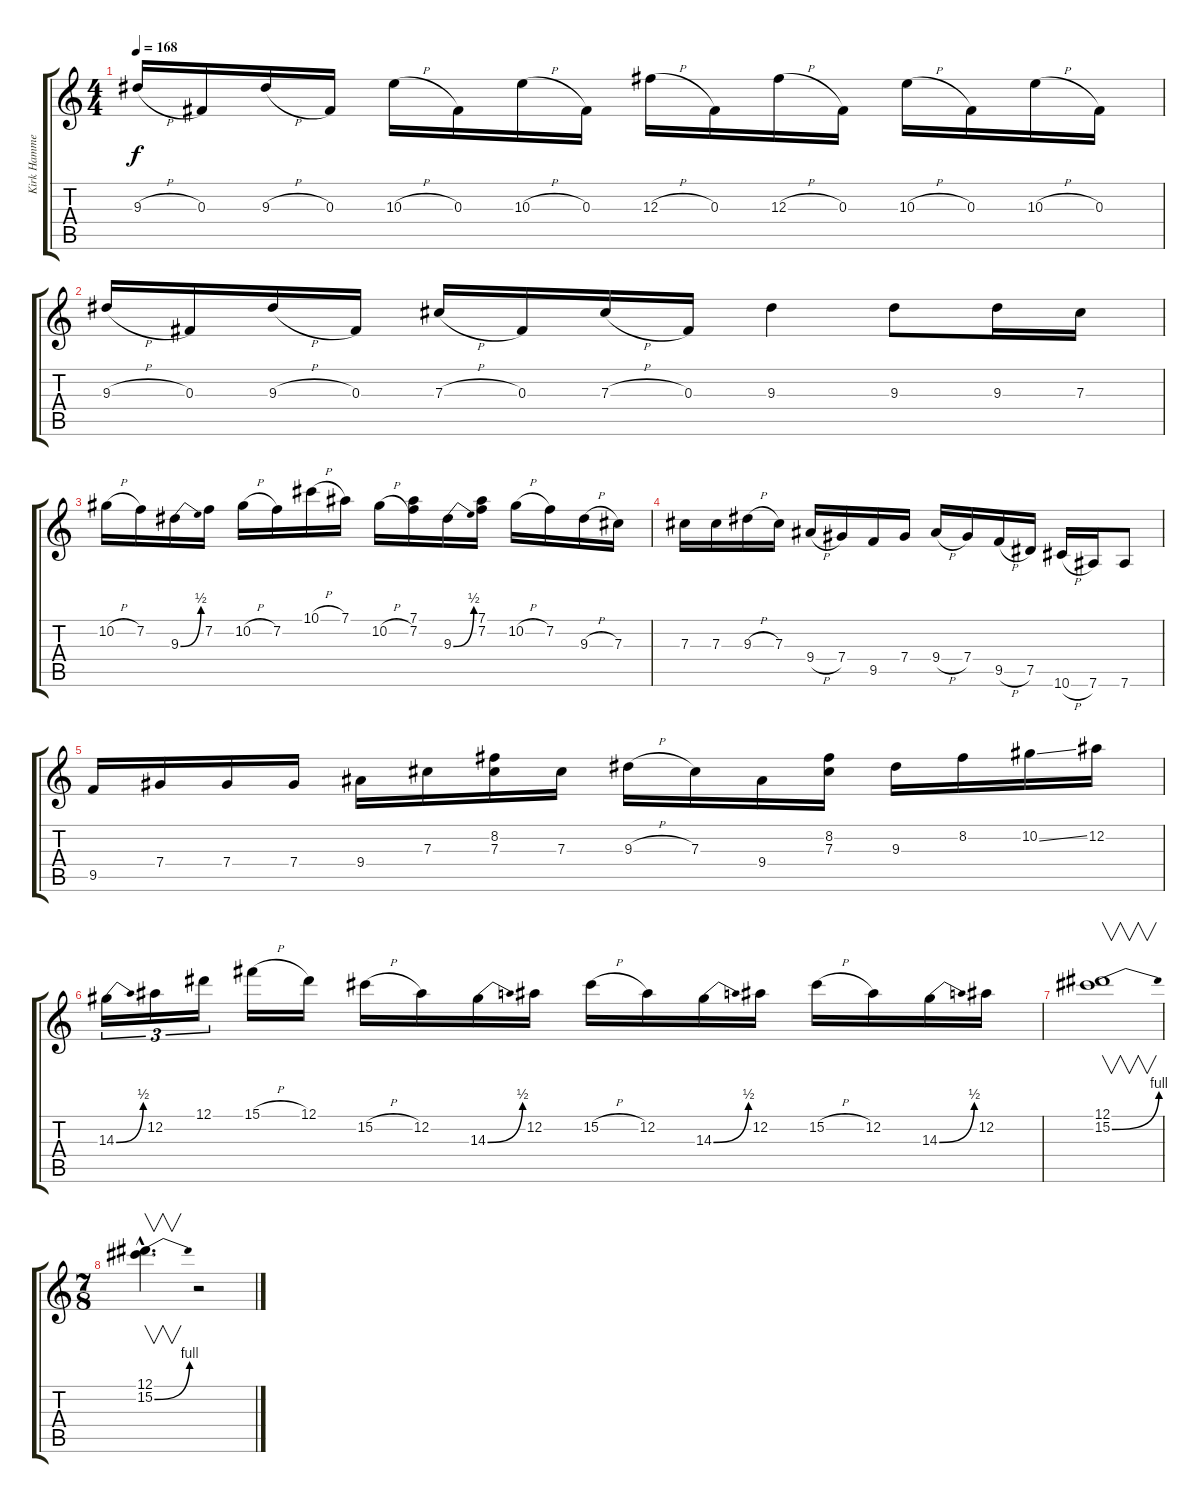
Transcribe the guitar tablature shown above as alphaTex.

\track ("Kirk Hammett (Distortion Guitar)" "Kirk Hamme") {instrument overdrivenguitar}
\staff {score tabs}
\tuning (Eb4 Bb3 Gb3 Db3 Ab2 Eb2) {hide}
\ts (4 4)
\tempo 168
\clef g2
\ks c
9.3{h}.16{dy f} 0.3.16 9.3{h}.16 0.3.16 10.3{h}.16 0.3.16 10.3{h}.16 0.3.16 12.3{h}.16 0.3.16 12.3{h}.16 0.3.16 10.3{h}.16 0.3.16 10.3{h}.16 0.3.16 |
9.3{h}.16 0.3.16 9.3{h}.16 0.3.16 7.3{h}.16 0.3.16 7.3{h}.16 0.3.16 9.3.4 9.3.8 9.3.16 7.3.16 |
10.2{h}.16 7.2.16 9.3{be (bend 0 0 60 2)}.16 7.2.16 10.2{h}.16 7.2.16 10.1{h}.16 7.1.16 10.2{h}.16 (7.1 7.2).16 9.3{be (bend 0 0 60 2)}.16 (7.1 7.2).16 10.2{h}.16 7.2.16 9.3{h}.16 7.3.16 |
7.3.16 7.3.16 9.3{h}.16 7.3.16 9.4{h}.16 7.4.16 9.5.16 7.4.16 9.4{h}.16 7.4.16 9.5{h}.16 7.5.16 10.6{h}.16 7.6.16 7.6.8 |
9.5.16 7.4.16 7.4.16 7.4.16 9.4.16 7.3.16 (8.2 7.3).16 7.3.16 9.3{h}.16 7.3.16 9.4.16 (8.2 7.3).16 9.3.16 8.2.16 10.2{ss}.16 12.2.16 |
14.3{be (bend 0 0 60 2)}.16{tu (3 2)} 12.2.16{tu (3 2)} 12.1.16{tu (3 2)} 15.1{h}.16 12.1.16 15.2{h}.16 12.2.16 14.3{be (bend 0 0 60 2)}.16 12.2.16 15.2{h}.16 12.2.16 14.3{be (bend 0 0 60 2)}.16 12.2.16 15.2{h}.16 12.2.16 14.3{be (bend 0 0 60 2)}.16 12.2.16 |
(12.1 15.2{be (bend 0 0 60 4)}).1{v} |
\ts (7 8)
(12.1{hac} 15.2{be (bend 0 0 60 4) hac}).4{v d} r.2
